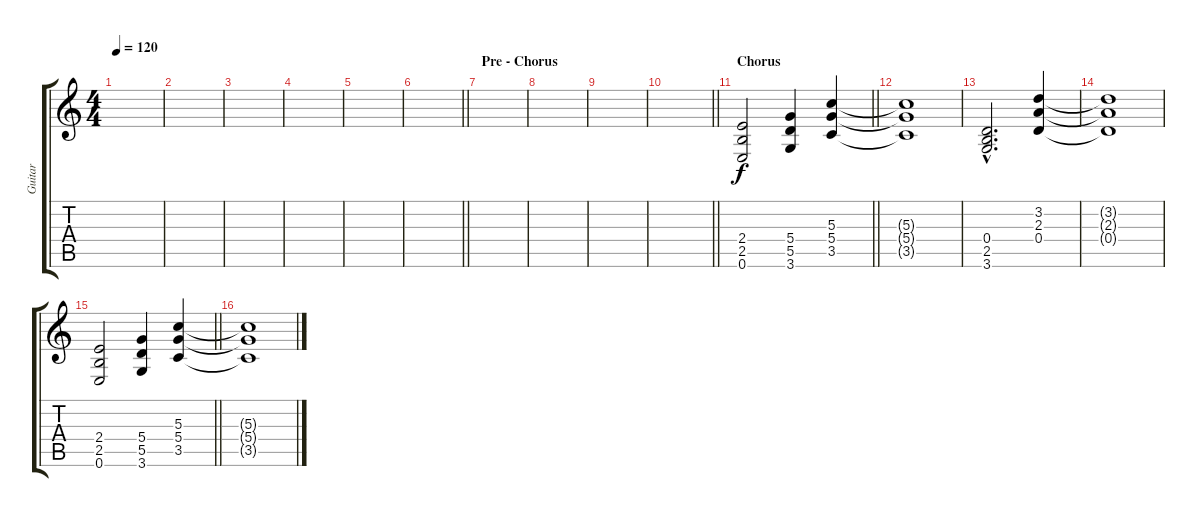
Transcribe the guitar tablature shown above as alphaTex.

\track ("Guitar" "Guitar") {instrument distortionguitar}
\staff {score tabs}
\tuning (E4 B3 G3 D3 A2 E2) {hide}
\ts (4 4)
\tempo 120
\clef g2
\ks c
|
|
|
|
|
\barLineRight lightlight
|
\section ("" "Pre - Chorus")
|
|
|
\barLineRight lightlight
|
\section ("" "Chorus")
\barLineRight lightlight
(2.4 2.5 0.6).2 (5.4 5.5 3.6).4 (5.3 5.4 3.5).4 |
(5.3{t} 5.4{t} 3.5{t}).1 |
(0.4{hac} 2.5{hac} 3.6{hac}).2{d} (3.2 2.3 0.4).4 |
(3.2{t} 2.3{t} 0.4{t}).1 |
\barLineRight lightlight
(2.4 2.5 0.6).2 (5.4 5.5 3.6).4 (5.3 5.4 3.5).4 |
(5.3{t} 5.4{t} 3.5{t}).1
